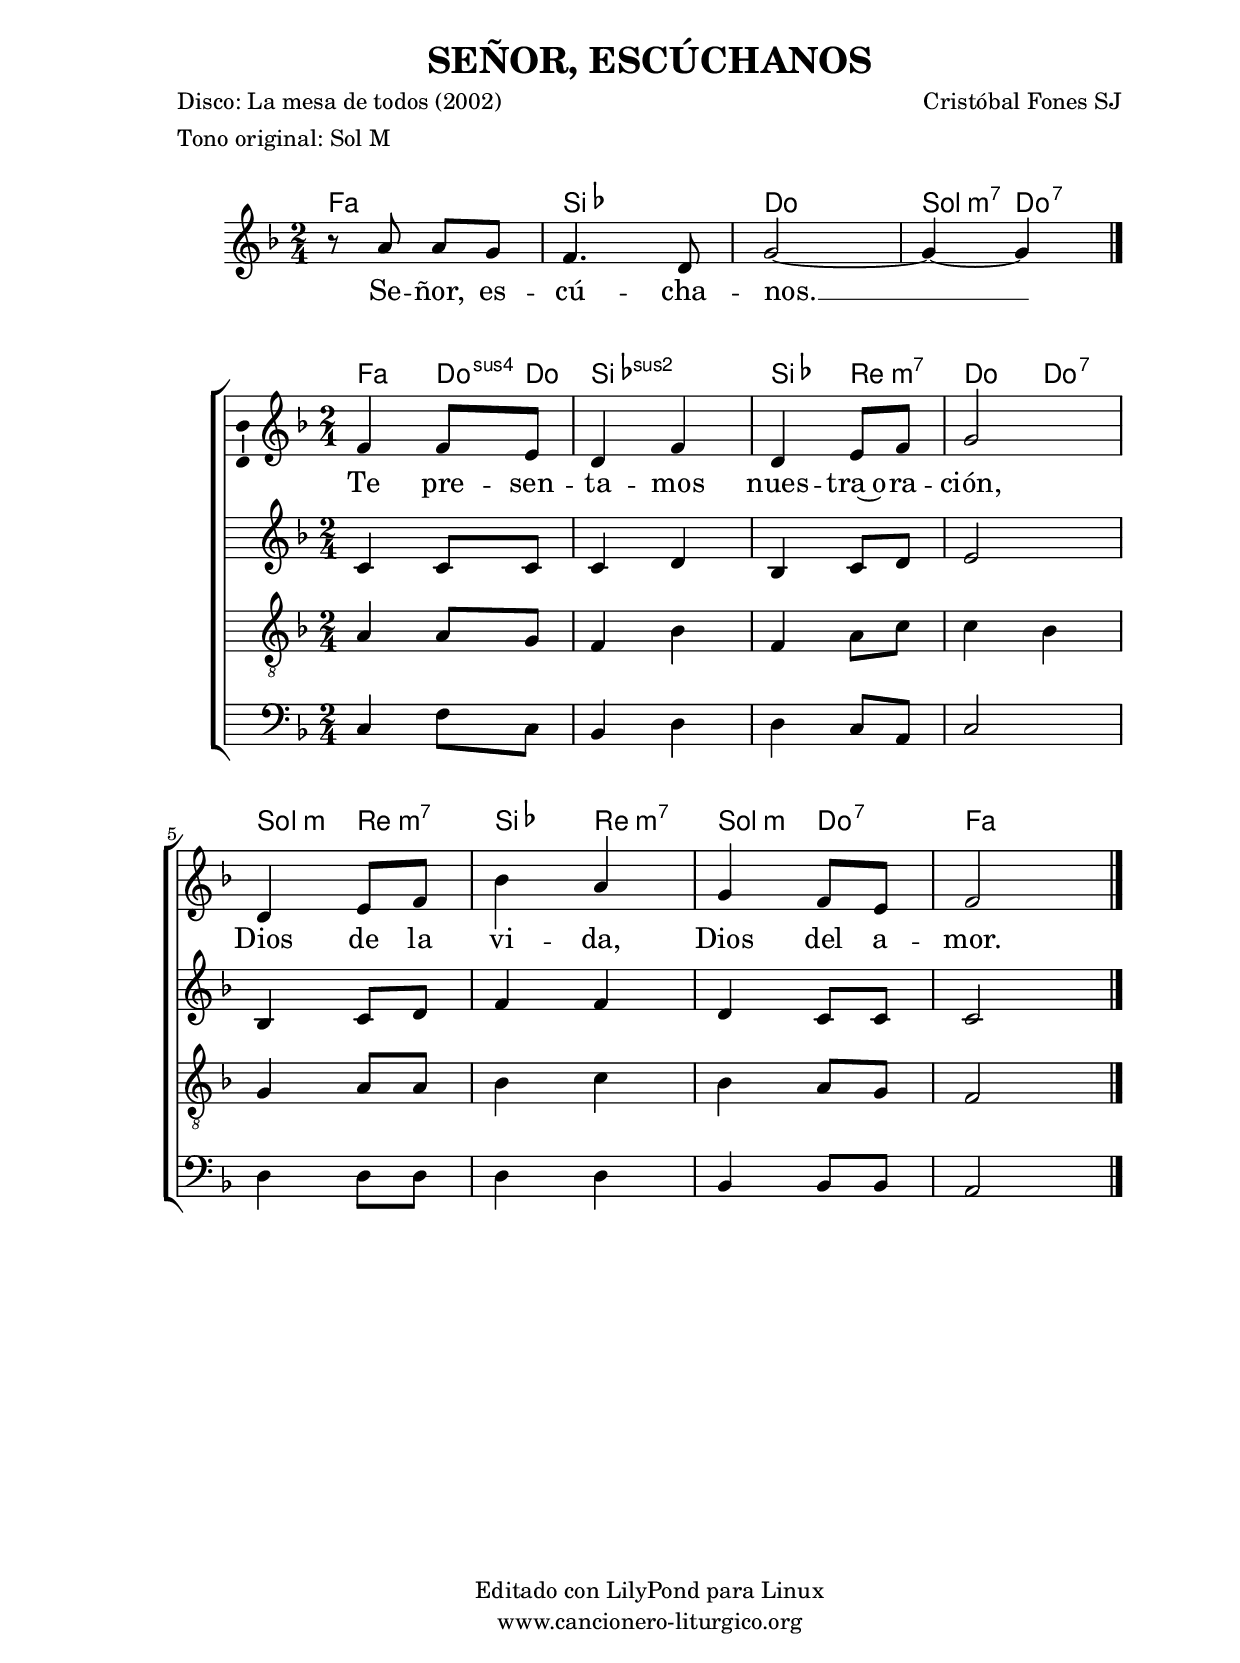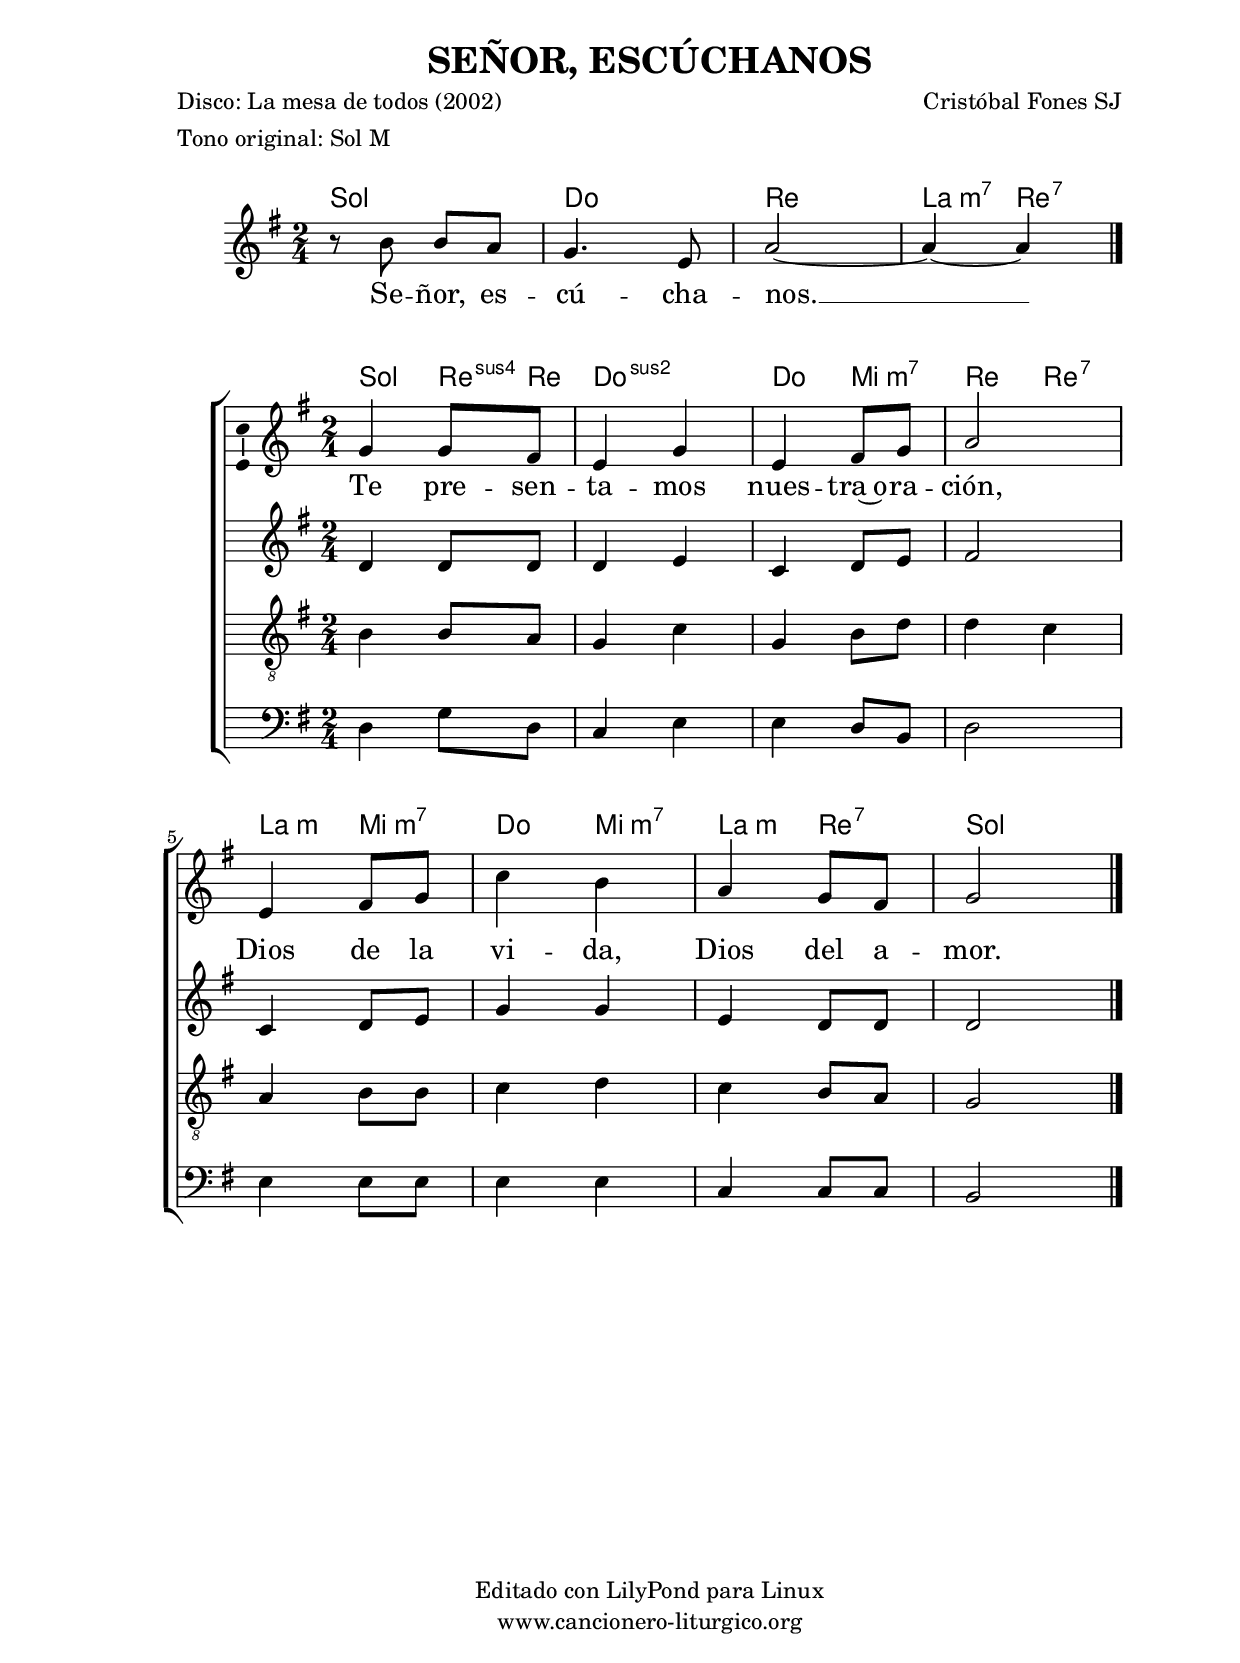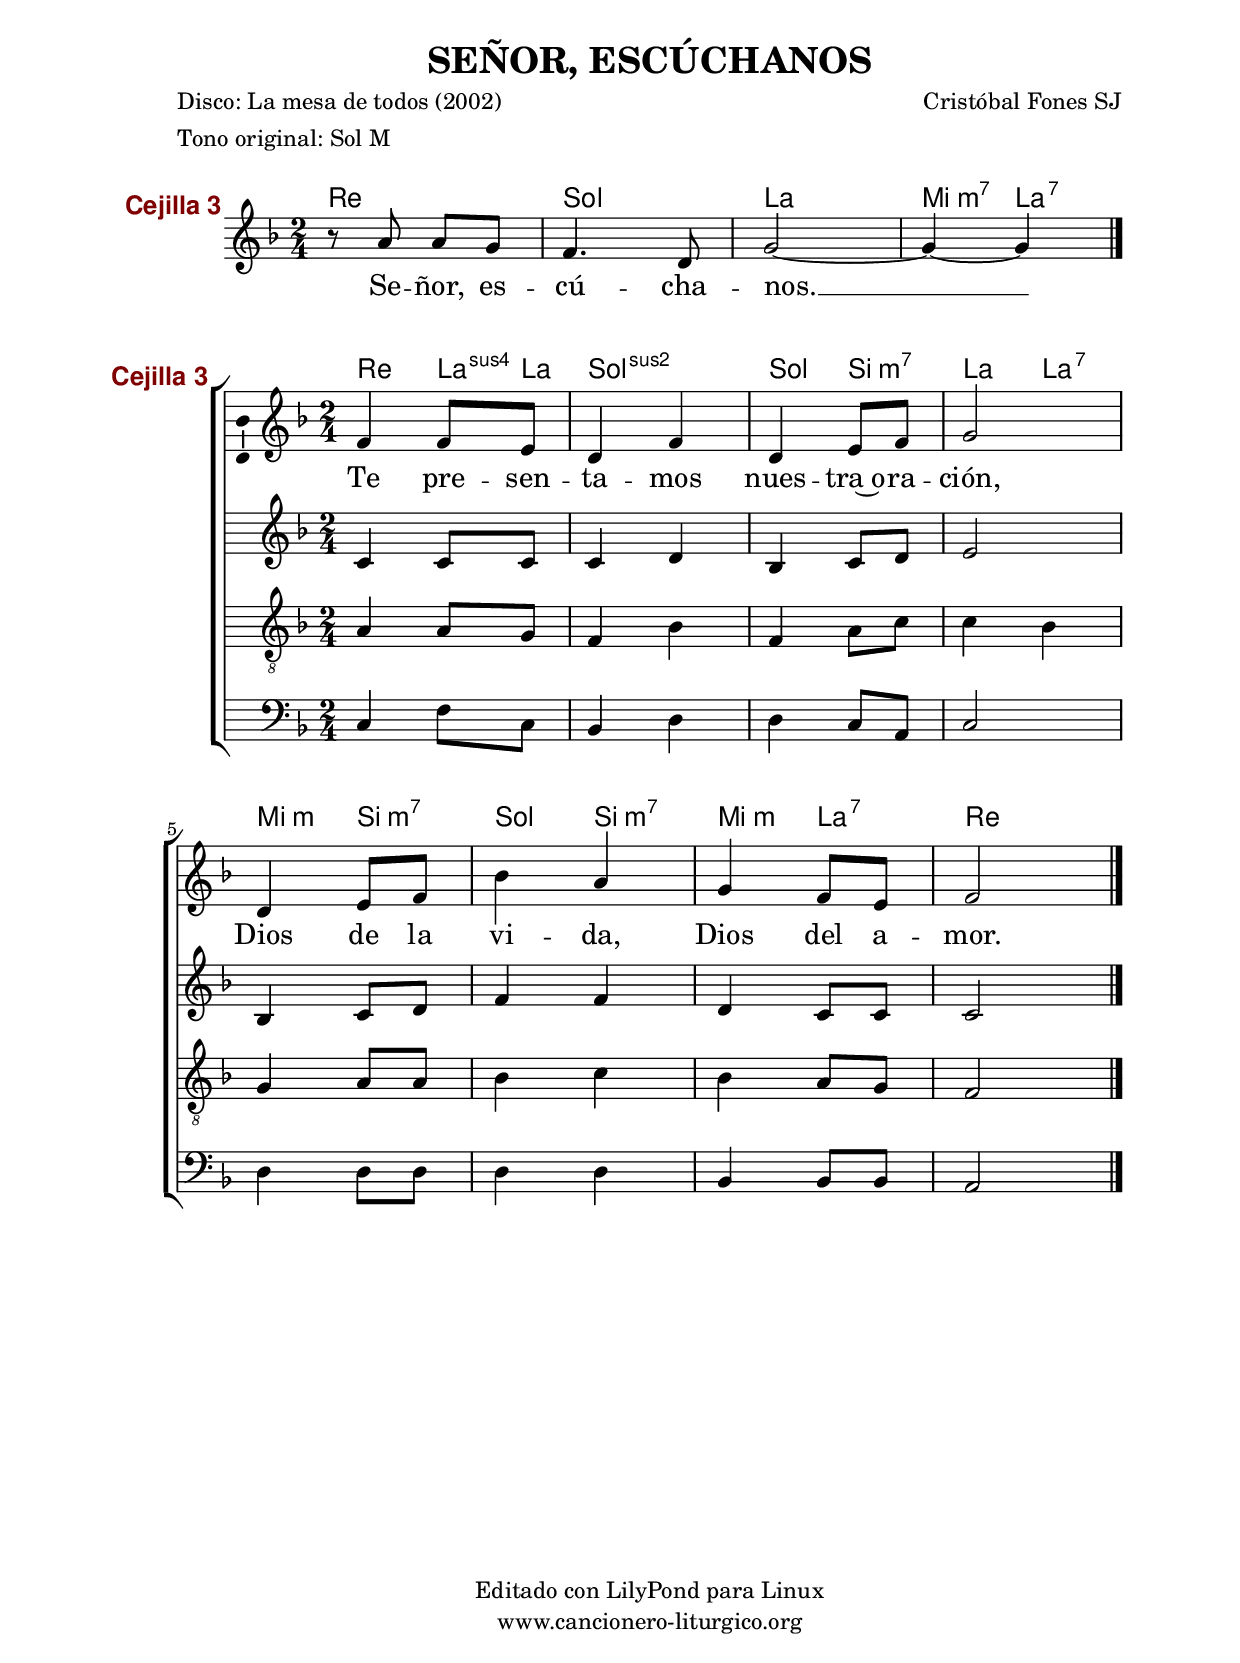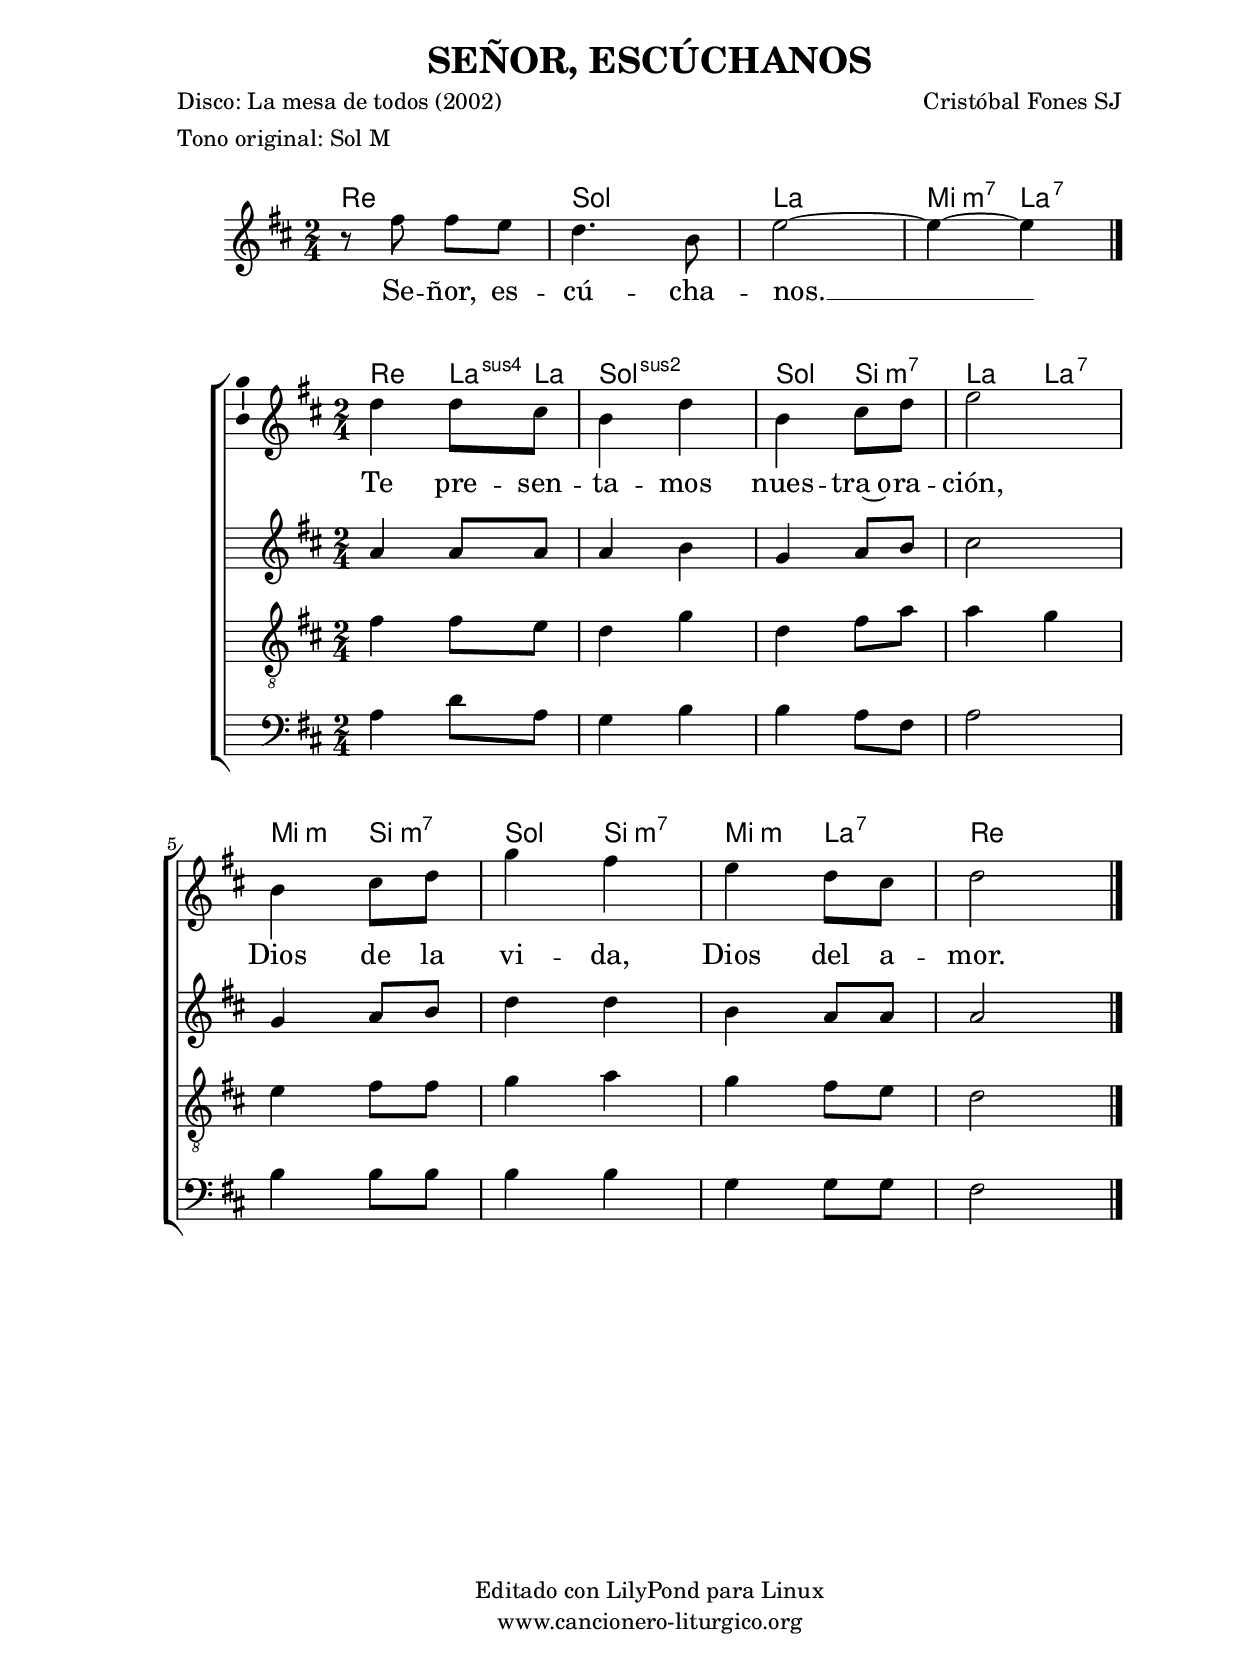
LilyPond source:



%versión de lilypond para la que se ha escrito esta partitura:
\version "2.16.0"

	%Tamaño papel
	#(set-default-paper-size "a4")
	%Tamaño partitura
	#(set-global-staff-size 20)
	%No responde al pulsar sobre una nota
	#(ly:set-option 'point-and-click #f)

%parámetros del encabezamiento:
\header {
	title = "SEÑOR, ESCÚCHANOS"
	subtitle = ""
	composer = "Cristóbal Fones SJ"
	poet = "Disco: La mesa de todos (2002)"
	meter = "Tono original: Sol M"
	arranger = ""
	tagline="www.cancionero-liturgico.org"
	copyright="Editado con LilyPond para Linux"
	tiempo = ""
	usos = "Kyrie"
	letra = ""
	}

%parámetros asociados al papel:
\paper  {
	oddHeaderMarkup = \markup {\fill-line { \on-the-fly #not-first-page \fromproperty #'header:title \on-the-fly #not-first-page \fromproperty #'header:composer }}
	evenHeaderMarkup = \markup {\fill-line { \fromproperty #'header:composer \fromproperty #'header:title }}
	#(set-paper-size "a4")
	print-page-number = ##f
	first-page-number = 1
	print-first-page-number = ##f
%	head-separation = 3.0 \cm
	top-margin = 2.0 \cm
	bottom-margin = 0.5\cm
%%%	bottom-margin = -3.5\cm
	left-margin = 3.0 \cm
	line-width = 16.0 \cm 
	indent = 8\mm
	interscoreline = 2.\mm
	between-system-space = 15\mm
%	para que las partituras no llenen la hoja:
	ragged-bottom = ##t
%	idem para la última hoja:
	ragged-last-bottom = ##f
%	para que las partituras llenen el ancho del papel:
	ragged-last = ##f
	after-title-space = 2.5 \cm
%page-count=1
%system-count=8

	%Flexible Vertical Spacing
%	markup-markup-spacing =
%	#'((basic-distance . 15) (minimum-distance . 15) (padding . 3))
	markup-system-spacing =
	#'((basic-distance . 15) (minimum-distance . 15) (padding . 3))
	system-system-spacing =
	#'((basic-distance . 15) (minimum-distance . 15) (padding . 3))
	score-system-spacing =
	#'((basic-distance . 15) (minimum-distance . 15) (padding . 5))
%	top-system-spacing = % header
%	#'((basic-distance . 8) (minimum-distance . 0) (padding . 0))
%	top-markup-spacing =
%	#'((basic-distance . 20) (minimum-distance . 20) (padding . 0))
	last-bottom-spacing = % footer
	#'((basic-distance . 5) (minimum-distance . 5) (padding . 0))
%	score-markup-spacing =
%	#'((basic-distance . 16) (minimum-distance . 13) (padding . 0))

	}


%parámetros que afectan a toda la partitura:
global =  {
	%clave de sol (G):
	\clef G
	%armadura:
	\transpose g f
	\key g \major
	\tempo 4=70
	\set Score.tempoHideNote = ##t
	}


acordesintro = {
	\italianChords
	\chordmode {
	\transpose g f
{

g2 c d a4:m7 d:7

	}
	}
}

melodiaintro = 

	\transpose g f
{
	\relative c''{
	\time 2/4

r8 b8 b a
g4. e8
a2~
a4~a

\bar "|."
}
}

acordes = {
	\italianChords
	\chordmode {
	\transpose g f
{

g4 d8:sus4 d c2:2 c4 e:m7 d d:7 a:m e:m7 c e:m7 a:m d:7 g2

	}
	}
}

melodia = 

	\transpose g f
{
	\relative c''{
	\time 2/4

g4 g8 fis
e4 g
e4 fis8 g
a2
e4 fis8 g
c4 b
a4 g8 fis
g2

\bar "|."
	}
	}

melodiab = 

	\transpose g f
{
	\relative c'{
	\time 2/4

d4 d8 d
d4 e
c4 d8 e
fis2
c4 d8 e
g4 g
e4 d8 d
d2

\bar "|."
	}
	}

melodiados =

	\transpose g f
{
	\relative c'{
	\time 2/4

b4 b8 a
g4 c
g4 b8 d
d4 c
a4 b8 b
c4 d
c4 b8 a
g2

\bar "|."
	}
	}

melodiatres =

	\transpose g f
{
	\relative c{
	\time 2/4

d4 g8 d
c4 e
e4 d8 b
d2
e4 e8 e
e4 e
c4 c8 c
b2

\bar "|."
	}
	}


textointro = \lyricmode {
Se -- ñor, es -- cú -- cha -- nos. __
	}

texto = \lyricmode {
Te pre -- sen -- ta -- mos nues -- tra~o -- ra -- ción,
Dios de la vi -- da, Dios del a -- mor.
	}


acordesintroStaff = \context ChordNames = acordesintroStaff <<
	\set chordChanges = ##t
	\acordesintro
	>>


acordesStaff = \context ChordNames = acordesStaff <<
	\set chordChanges = ##t
	\acordes
	>>


%%%%%%%%%%%%%%%%%%%%%%%%%%%%%%%%%%% CEJILLA %%%%%%%%%%%%%%%%%%%%%%%%%%%%%%%%%%%
acordesintrocejilla = {
%%%	\override ChordNames.ChordName #'font-size = #-1
%%%	\override ChordNames.ChordName #'font-series = #'bold
	\transpose f d {
		\acordesintro
		}
	}

acordesintrocejillaStaff = \context ChordNames = acordesintrocejillaStaff <<
	\set Staff.instrumentName = \markup \with-color #darkred \larger \bold \sans "Cejilla 3"
	\set chordChanges = ##t
	\acordesintrocejilla
	>>
acordescejilla = {
%%%	\override ChordNames.ChordName #'font-size = #-1
%%%	\override ChordNames.ChordName #'font-series = #'bold
	\transpose f d {
		\acordes
		}
	}

acordescejillaStaff = \context ChordNames = acordescejillaStaff <<
	\set Staff.instrumentName = \markup \with-color #darkred \larger \bold \sans "Cejilla 3"
	\set chordChanges = ##t
	\acordescejilla
	>>
%%%%%%%%%%%%%%%%%%%%%%%%%%%%%%%%%%% CEJILLA %%%%%%%%%%%%%%%%%%%%%%%%%%%%%%%%%%%


vozintroStaff = \context Voice = vozintroStaff
<<
	\override Staff.StaffSymbol #'staff-space = #(magstep -0.35)
	\set Staff.midiInstrument = #"english horn"
	\set Staff.midiMinimumVolume = #0.7
	\set Staff.midiMaximumVolume = #0.9
	\global
	\melodiaintro
	>>

vozStaff = \context Voice = vozStaff
\with {\consists "Ambitus_engraver"}
<<
%	\set Staff.instrumentName = ""
%	\set Staff.shortInstrumentName = ""
%	\set Staff.midiInstrument = #"clarinet"
%	\set Staff.midiInstrument = #"cello"
%	\set Staff.midiInstrument = #"flute"
	\set Staff.midiInstrument = #"electric guitar (jazz)"
%	\set Staff.midiInstrument = #"english horn"
%	\set Staff.midiInstrument = #"violin"
%	\set Staff.midiInstrument = #"glockenspiel"
	\set Staff.midiMinimumVolume = #0.7
	\set Staff.midiMaximumVolume = #0.9
	\global
	\melodia
	>>

vozbStaff = \context Voice = vozbStaff
<<
%	\set Staff.instrumentName = ""
%	\set Staff.shortInstrumentName = ""
	\override Staff.StaffSymbol #'staff-space = #(magstep -0.35)
%	\set Staff.midiInstrument = #"clarinet"
%	\set Staff.midiInstrument = #"cello"
%	\set Staff.midiInstrument = #"flute"
	\set Staff.midiInstrument = #"electric guitar (jazz)"
%	\set Staff.midiInstrument = #"english horn"
%	\set Staff.midiInstrument = #"violin"
%	\set Staff.midiInstrument = #"glockenspiel"
	\set Staff.midiMinimumVolume = #0.7
	\set Staff.midiMaximumVolume = #0.9
	\global
%%%	%clave de fa (F):
%%%	\clef F 
%%%	\clef "G_8"
	\melodiab
	>>

vozdosStaff = \context Voice = vozdosStaff
<<
	\set Staff.instrumentName = ""
	\set Staff.shortInstrumentName = ""
	\override Staff.StaffSymbol #'staff-space = #(magstep -0.35)
	\set Staff.midiInstrument = #"flute"
	\set Staff.midiMinimumVolume = #0.7
	\set Staff.midiMaximumVolume = #0.9
	\global
	\clef "G_8"
	\melodiados
	>>

voztresStaff = \context Voice = voztresStaff
<<
	\set Staff.instrumentName = ""
	\set Staff.shortInstrumentName = ""
	\override Staff.StaffSymbol #'staff-space = #(magstep -0.35)
	\set Staff.midiInstrument = #"flute"
	\set Staff.midiMinimumVolume = #0.7
	\set Staff.midiMaximumVolume = #0.9
	\global
	%clave de fa (F):
	\clef F 
	\melodiatres
	>>


textoStaff = \context Lyrics = textoStaff <<
	\lyricsto vozStaff \texto
	>>

textointroStaff = \context Lyrics = textointroStaff <<
	\lyricsto vozintroStaff \textointro
	>>

\book {
	\score {
		\context ChoirStaff {
%			\override StaffGroup.SystemStartBracket #'collapse-height = #1
%			\override Score.SystemStartBar #'collapse-height = #1
			<<
			\acordesintroStaff
			\vozintroStaff
			\textointroStaff
			>>
			}
		\layout {
	    		\context {
				\Lyrics
				\override LyricText #'font-size = #2
				}
	   		 \context {
				\Score
				\override StaffSymbol #'staff-space = #(magstep +3)
				}
			}
		}
	\score {
		\context ChoirStaff {
%			\override StaffGroup.SystemStartBracket #'collapse-height = #1
%			\override Score.SystemStartBar #'collapse-height = #1
			<<
			\acordesStaff
			\vozStaff
			\textoStaff
			\vozbStaff
			\vozdosStaff
			\voztresStaff
			>>
			}
		\layout {
	    		\context {
				\Lyrics
				\override LyricText #'font-size = #2
				}
	   		 \context {
				\Score
				\override StaffSymbol #'staff-space = #(magstep +3)
				}
			}
		}
	\score {
		\unfoldRepeats
		\context ChoirStaff {
			<<
			\acordesintroStaff
			\vozintroStaff
			>>
			<<
			\acordesStaff
			\vozStaff
			\vozbStaff
			\vozdosStaff
			\voztresStaff
			>>
			}
		\midi {
	  		\context {
	  			\Score
				tempoWholesPerMinute = #(ly:make-moment 70 4)
				}
			}
		}
	}


%Partitura para guitarra
#(define output-suffix "G")
\book {
	\score {
		\context ChoirStaff {
%			\override StaffGroup.SystemStartBracket #'collapse-height = #1
%			\override Score.SystemStartBar #'collapse-height = #1
			<<
			\acordesintrocejillaStaff
			\vozintroStaff
			\textointroStaff
			>>
			}
		\layout {
%%%%%%%%%%%%%%%%%%%%%%%%%%%%%%%%%%% CEJILLA %%%%%%%%%%%%%%%%%%%%%%%%%%%%%%%%%%%
			\context {
				\ChordNames \consists Instrument_name_engraver
				}
%%%%%%%%%%%%%%%%%%%%%%%%%%%%%%%%%%% CEJILLA %%%%%%%%%%%%%%%%%%%%%%%%%%%%%%%%%%%
	    		\context {
				\Lyrics
				\override LyricText #'font-size = #2
				}
	   		 \context {
				\Score
				\override StaffSymbol #'staff-space = #(magstep +3)
				}
			}
		}
	\score {
		\context ChoirStaff {
%			\override StaffGroup.SystemStartBracket #'collapse-height = #1
%			\override Score.SystemStartBar #'collapse-height = #1
			<<
			\acordescejillaStaff
			\vozStaff
			\textoStaff
			\vozbStaff
			\vozdosStaff
			\voztresStaff
			>>
			}
		\layout {
%%%%%%%%%%%%%%%%%%%%%%%%%%%%%%%%%%% CEJILLA %%%%%%%%%%%%%%%%%%%%%%%%%%%%%%%%%%%
			\context {
				\ChordNames \consists Instrument_name_engraver
				}
%%%%%%%%%%%%%%%%%%%%%%%%%%%%%%%%%%% CEJILLA %%%%%%%%%%%%%%%%%%%%%%%%%%%%%%%%%%%
	    		\context {
				\Lyrics
				\override LyricText #'font-size = #2
				}
	   		 \context {
				\Score
				\override StaffSymbol #'staff-space = #(magstep +3)
				}
			}
		}
	}


#(define output-suffix "C")
\book {
	\score {
		\context ChoirStaff {
%			\override StaffGroup.SystemStartBracket #'collapse-height = #1
%			\override Score.SystemStartBar #'collapse-height = #1
\transpose c d
			<<
			\acordesintroStaff
			\vozintroStaff
			\textointroStaff
			>>
			}
		\layout {
	    		\context {
				\Lyrics
				\override LyricText #'font-size = #2
				}
	   		 \context {
				\Score
				\override StaffSymbol #'staff-space = #(magstep +3)
				}
			}
		}
	\score {
		\context ChoirStaff {
%			\override StaffGroup.SystemStartBracket #'collapse-height = #1
%			\override Score.SystemStartBar #'collapse-height = #1
\transpose c d
			<<
			\acordesStaff
			\vozStaff
			\textoStaff
			\vozbStaff
			\vozdosStaff
			\voztresStaff
			>>
			}
		\layout {
	    		\context {
				\Lyrics
				\override LyricText #'font-size = #2
				}
	   		 \context {
				\Score
				\override StaffSymbol #'staff-space = #(magstep +3)
				}
			}
		}
	}


#(define output-suffix "S")
\book {
	\score {
		\context ChoirStaff {
%			\override StaffGroup.SystemStartBracket #'collapse-height = #1
%			\override Score.SystemStartBar #'collapse-height = #1
\transpose c a
			<<
			\acordesintroStaff
			\vozintroStaff
			\textointroStaff
			>>
			}
		\layout {
	    		\context {
				\Lyrics
				\override LyricText #'font-size = #2
				}
	   		 \context {
				\Score
				\override StaffSymbol #'staff-space = #(magstep +3)
				}
			}
		}
	\score {
		\context ChoirStaff {
%			\override StaffGroup.SystemStartBracket #'collapse-height = #1
%			\override Score.SystemStartBar #'collapse-height = #1
\transpose c a
			<<
			\acordesStaff
			\vozStaff
			\textoStaff
			\vozbStaff
			\vozdosStaff
			\voztresStaff
			>>
			}
		\layout {
	    		\context {
				\Lyrics
				\override LyricText #'font-size = #2
				}
	   		 \context {
				\Score
				\override StaffSymbol #'staff-space = #(magstep +3)
				}
			}
		}
	}


